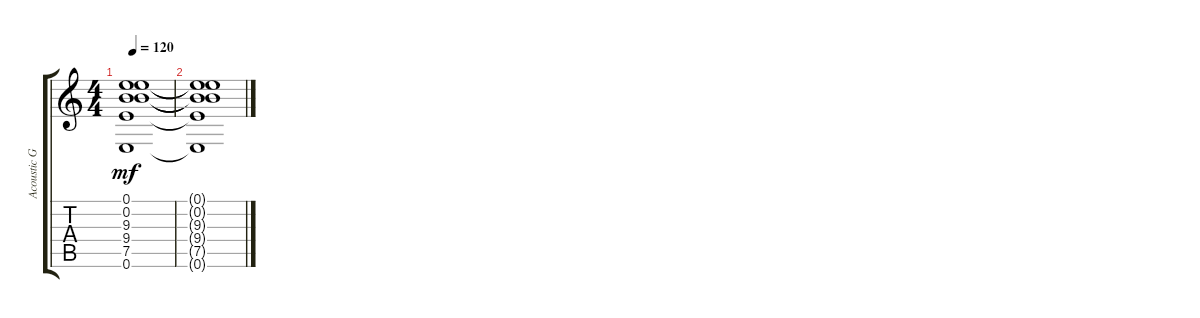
\track ("Acoustic Guitar" "Acoustic G") {instrument acousticguitarsteel}
\staff {score tabs}
\tuning (E4 B3 G3 D3 A2 E2) {hide}
\ts (4 4)
\tempo 120
\clef g2
\ks c
(0.1 0.2 9.3 9.4 7.5 0.6).1{dy mf} |
(0.1{t} 0.2{t} 9.3{t} 9.4{t} 7.5{t} 0.6{t}).1
